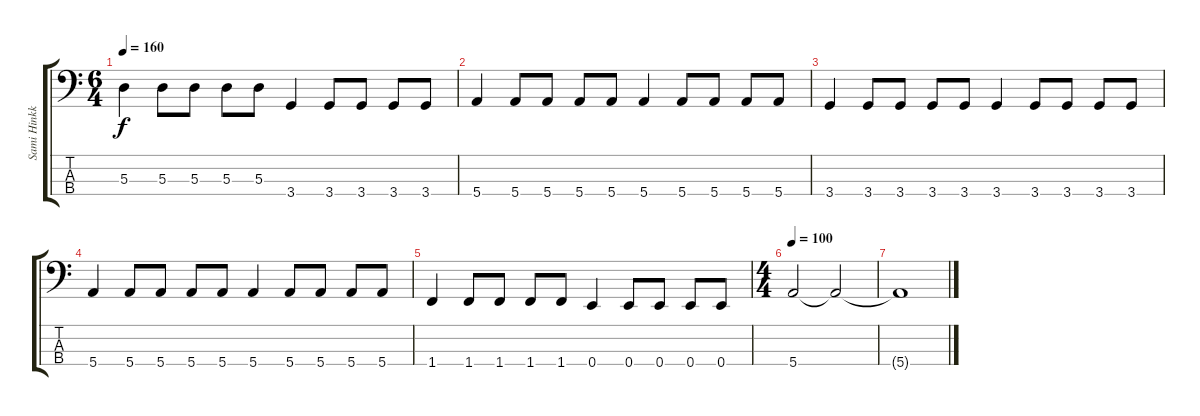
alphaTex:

\track ("Sami Hinkka" "Sami Hinkk") {instrument electricbassfinger}
\staff {score tabs}
\tuning (G2 D2 A1 E1) {hide}
\ts (6 4)
\tempo 160
\clef f4
\ks c
5.3.4{dy f} 5.3.8 5.3.8 5.3.8 5.3.8 3.4.4 3.4.8 3.4.8 3.4.8 3.4.8 |
5.4.4 5.4.8 5.4.8 5.4.8 5.4.8 5.4.4 5.4.8 5.4.8 5.4.8 5.4.8 |
3.4.4 3.4.8 3.4.8 3.4.8 3.4.8 3.4.4 3.4.8 3.4.8 3.4.8 3.4.8 |
5.4.4 5.4.8 5.4.8 5.4.8 5.4.8 5.4.4 5.4.8 5.4.8 5.4.8 5.4.8 |
1.4.4 1.4.8 1.4.8 1.4.8 1.4.8 0.4.4 0.4.8 0.4.8 0.4.8 0.4.8 |
\ts (4 4)
\tempo 100
5.4.2 5.4{t}.2{volume 0} |
5.4{t}.1
